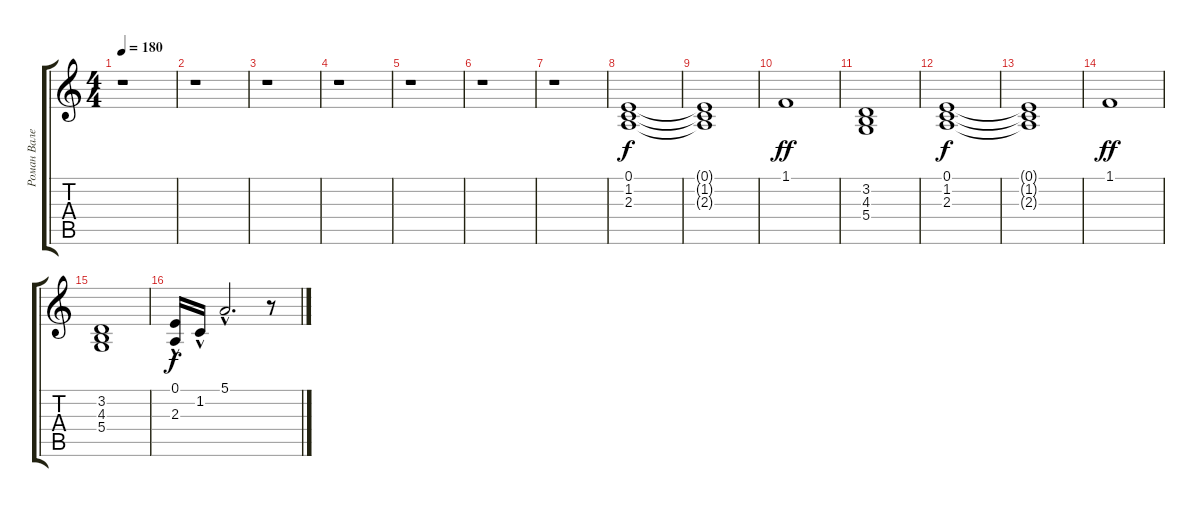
\track ("Роман Валерьев" "Роман Вале") {instrument choiraahs}
\staff {score tabs}
\tuning (E4 B3 G3 D3 A2 E2) {hide}
\ts (4 4)
\tempo 180
\clef g2
\ks c
r.1{dy f} |
r.1 |
r.1 |
r.1 |
r.1 |
r.1 |
r.1 |
(0.1 1.2 2.3).1 |
(0.1{t} 1.2{t} 2.3{t}).1 |
1.1.1{dy ff} |
(3.2 4.3 5.4).1 |
(0.1 1.2 2.3).1{dy f} |
(0.1{t} 1.2{t} 2.3{t}).1 |
1.1.1{dy ff} |
(3.2 4.3 5.4).1 |
(0.1{hac} 2.3{hac}).16{dy f} 1.2{hac}.16 5.1{hac}.2{d} r.8
